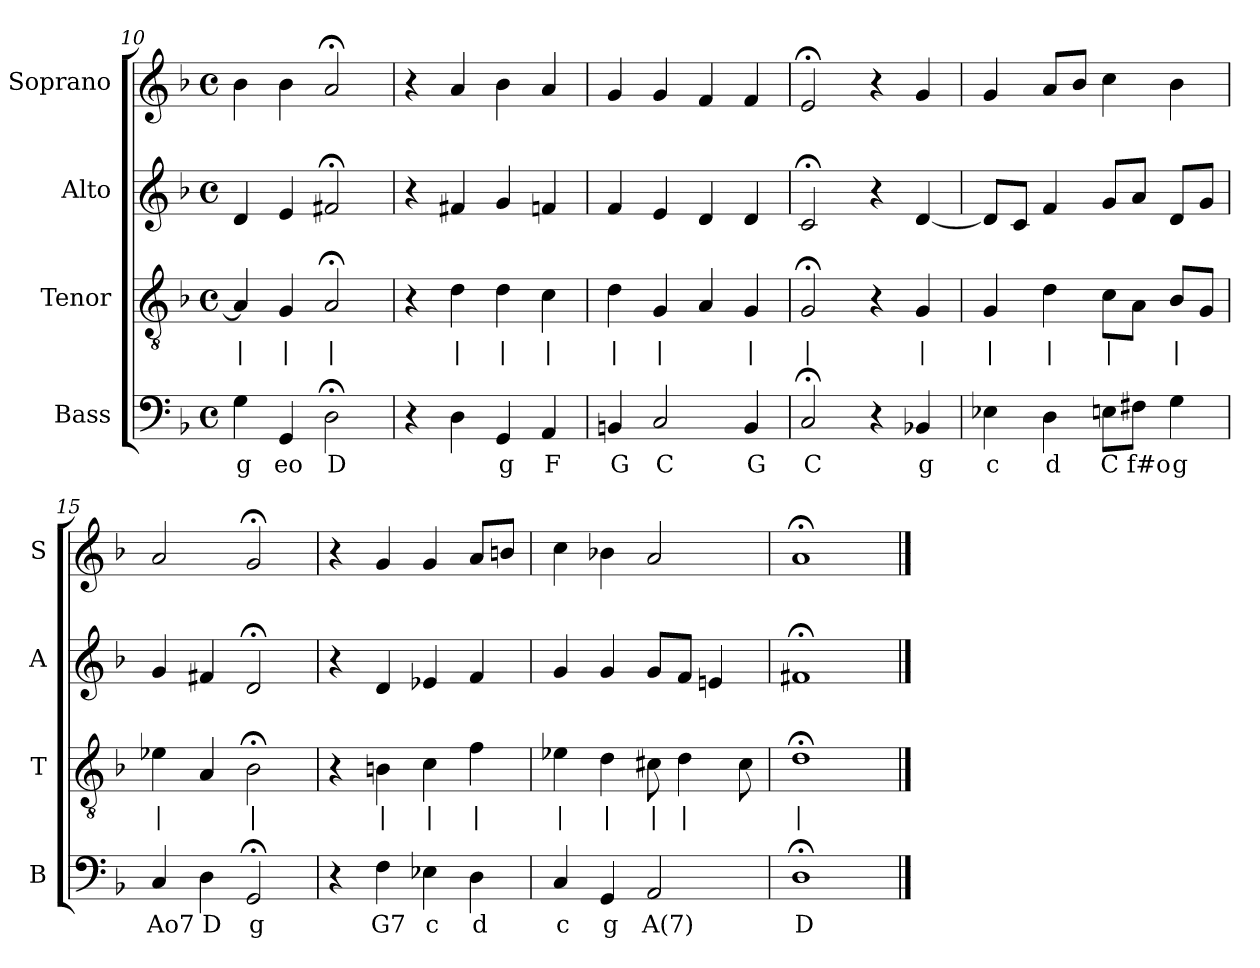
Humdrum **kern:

**kern	**text	**kern	**text	**kern	**kern
*part4	*part4	*part3	*part3	*part2	*part1
*staff4	*staff4	*staff3	*staff3	*staff2	*staff1
*I"Bass	*	*I"Tenor	*	*I"Alto	*I"Soprano
*I'B	*	*I'T	*	*I'A	*I'S
*clefF4	*	*clefGv2	*	*clefG2	*clefG2
*k[b-]	*	*k[b-]	*	*k[b-]	*k[b-]
*G:dor	*	*G:dor	*	*G:dor	*G:dor
*M4/4	*	*M4/4	*	*M4/4	*M4/4
*met(c)	*	*met(c)	*	*met(c)	*met(c)
=10	=10	=10	=10	=10	=10
4G	g	4A]	|	4d	4b-
4GG	eo	4G	|	4e	4b-
2D;<	D	2A;<	|	2f#X;<	2a;<
=11	=11	=11	=11	=11	=11
4r	.	4r	.	4r	4r
4D	.	4d	|	4f#X	4a
4GG	g	4d	|	4g	4b-
4AA	F	4c	|	4fn	4a
=12	=12	=12	=12	=12	=12
4BBn	G	4d	|	4f	4g
2C	C	4G	|	4e	4g
.	.	4A	.	4d	4f
4BB	G	4G	|	4d	4f
=13	=13	=13	=13	=13	=13
2C;<	C	2G;<	|	2c;<	2e;<
4r	.	4r	.	4r	4r
4BB-X	g	4G	|	[4d	4g
=14	=14	=14	=14	=14	=14
4E-X	c	4G	|	8dL]	4g
.	.	.	.	8cJ	.
4D	d	4d	|	4f	8aL
.	.	.	.	.	8b-J
8EnL	C	8cL	|	8gL	4cc
8F#XJ	f#o	8AJ	.	8aJ	.
4G	g	8B-L	|	8dL	4b-
.	.	8GJ	.	8gJ	.
=15	=15	=15	=15	=15	=15
4C	Ao7	4e-X	|	4g	2a
4D	D	4A	.	4f#X	.
2GG;<	g	2B-;<	|	2d;<	2g;<
=16	=16	=16	=16	=16	=16
4r	.	4r	.	4r	4r
4F	G7	4Bn	|	4d	4g
4E-X	c	4c	|	4e-X	4g
4D	d	4f	|	4f	8aL
.	.	.	.	.	8bnJ
=17	=17	=17	=17	=17	=17
4C	c	4e-X	|	4g	4cc
4GG	g	4d	|	4g	4b-X
2AA	A(7)	8c#X	|	8gL	2a
.	.	4d	|	8fJ	.
.	.	.	.	4en	.
.	.	8c#	.	.	.
=18	=18	=18	=18	=18	=18
1D;<	D	1d;<	|	1f#X;<	1a;<
==	==	==	==	==	==
*-	*-	*-	*-	*-	*-
